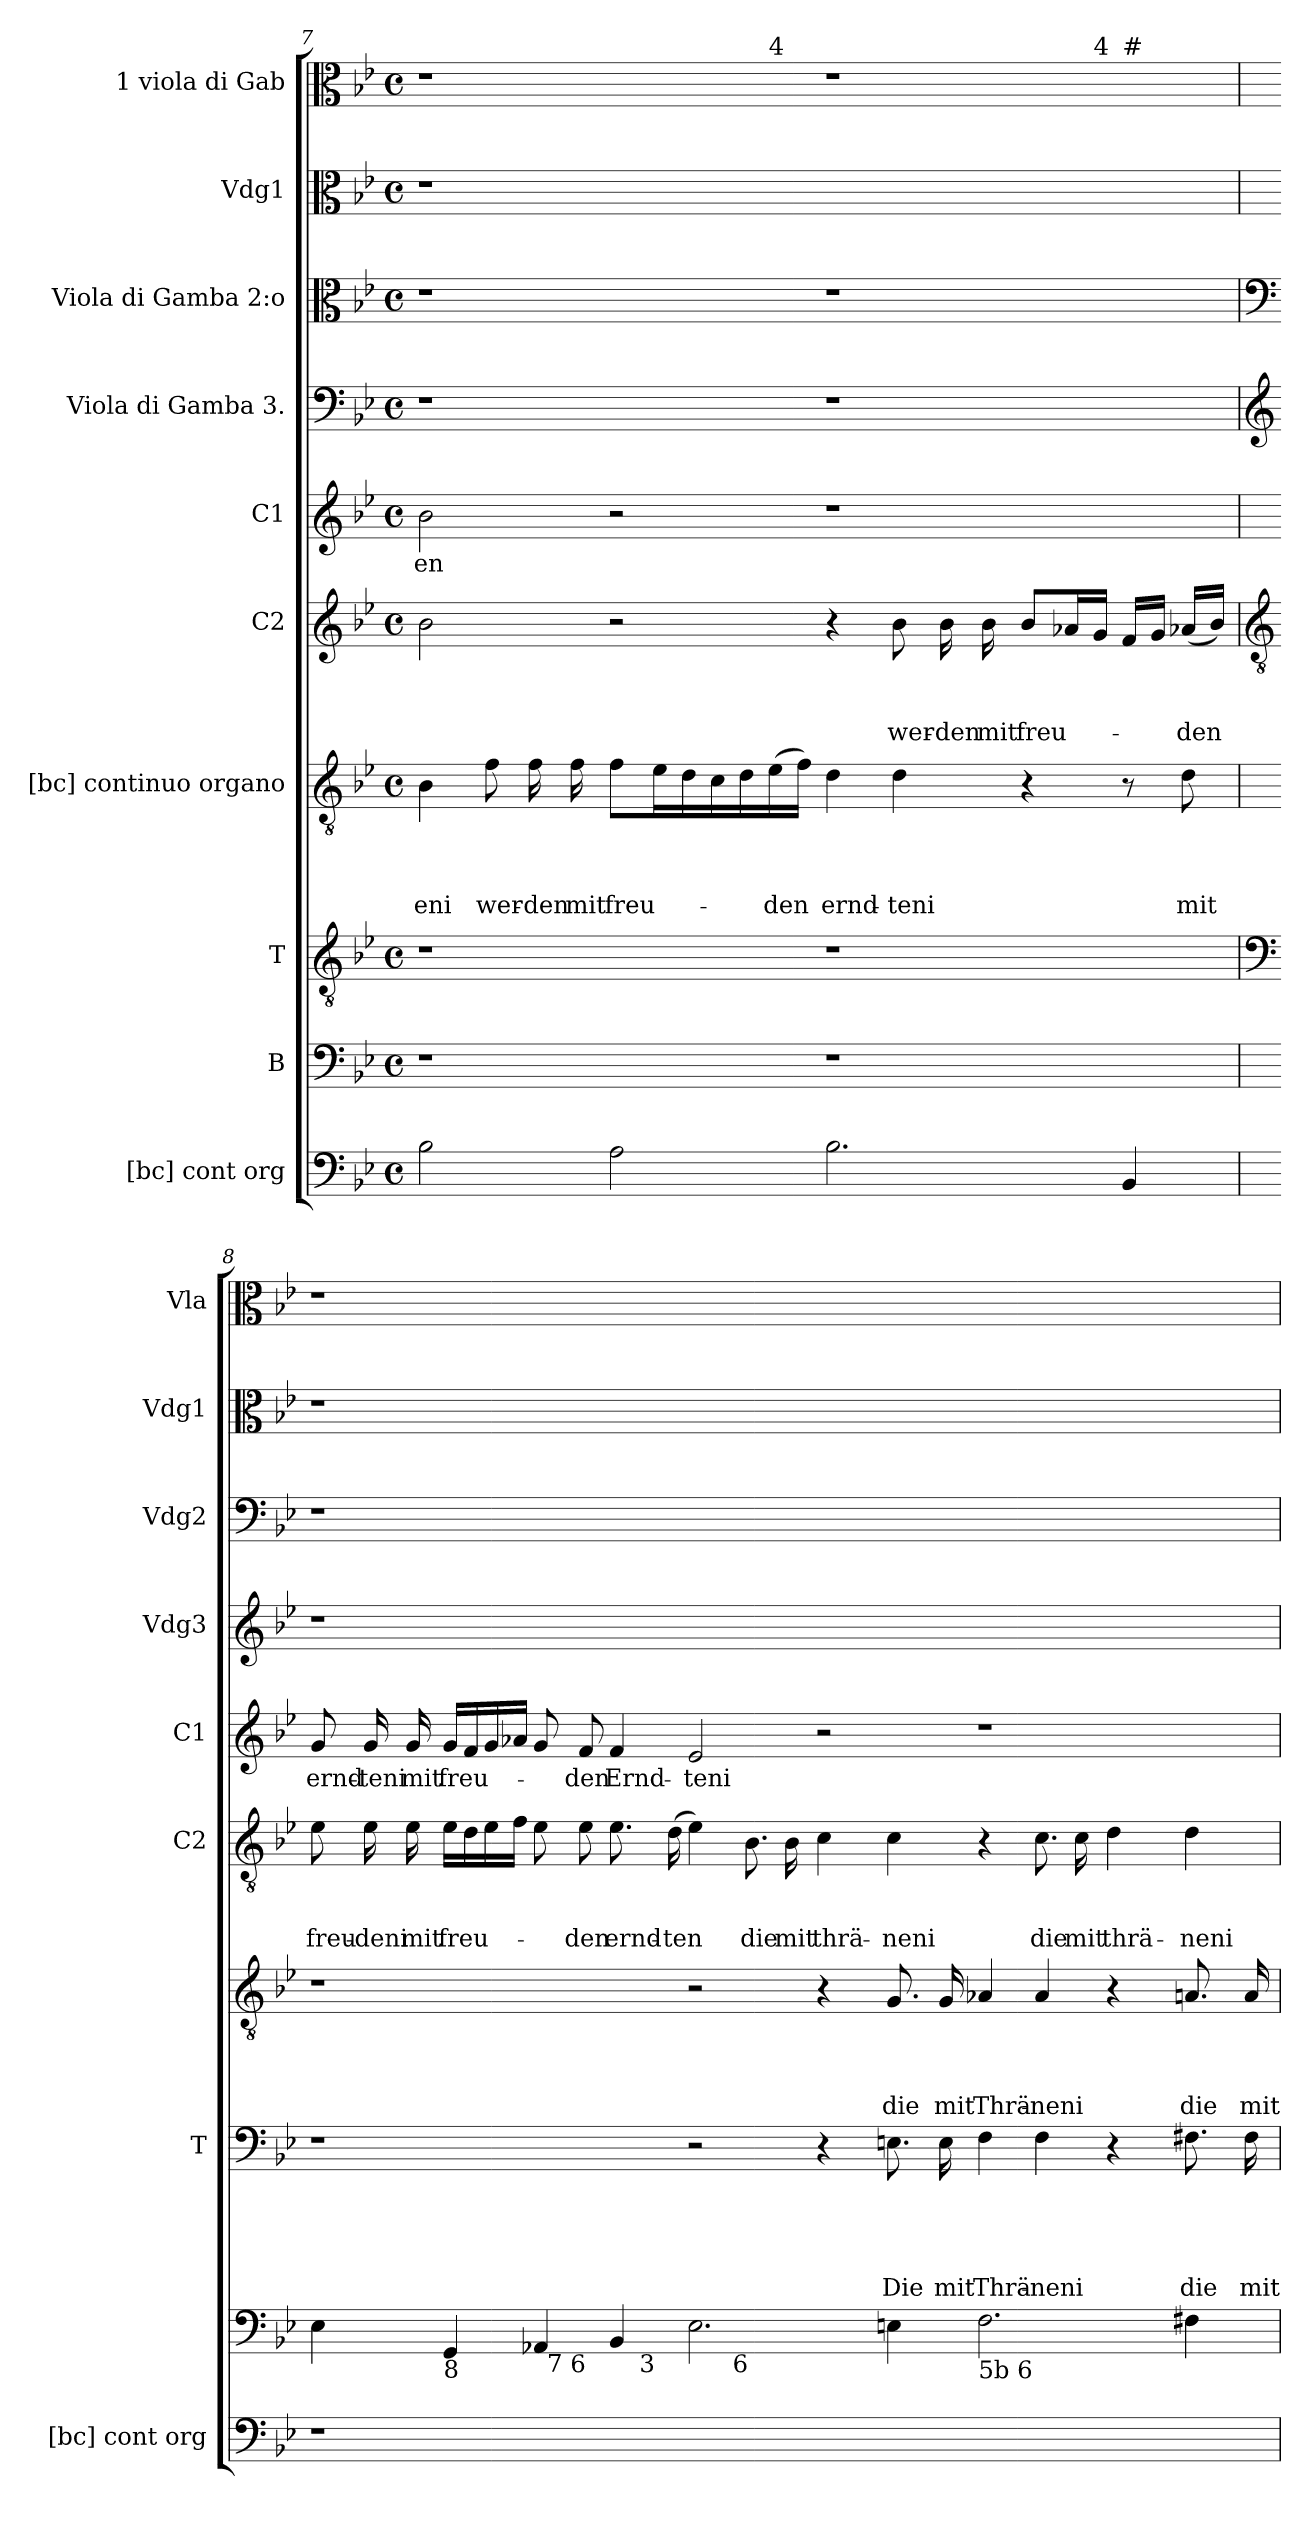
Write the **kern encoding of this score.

**kern	**kern	**kern	**text	**text	**text	**text	**text	**kern	**text	**text	**text	**text	**kern	**text	**text	**text	**kern	**text	**kern	**kern	**kern	**kern
*part10	*part9	*part8	*part8	*part8	*part8	*part8	*part8	*part7	*part7	*part7	*part7	*part7	*part6	*part6	*part6	*part6	*part5	*part5	*part4	*part3	*part2	*part1
*staff10	*staff9	*staff8	*staff8	*staff8	*staff8	*staff8	*staff8	*staff7	*staff7	*staff7	*staff7	*staff7	*staff6	*staff6	*staff6	*staff6	*staff5	*staff5	*staff4	*staff3	*staff2	*staff1
*I"[bc] cont org	*I"B	*I"T	*	*	*	*	*	*I"[bc] continuo organo	*	*	*	*	*I"C2	*	*	*	*I"C1	*	*I"Viola di Gamba 3.	*I"Viola di Gamba 2:o	*I"Vdg1	*I"1 viola di Gab
*I'[bc] cont org	*	*I'T	*	*	*	*	*	*	*	*	*	*	*I'C2	*	*	*	*I'C1	*	*I'Vdg3	*I'Vdg2	*I'Vdg1	*I'Vla
!!LO:LB:g=z
*clefF4	*clefF4	*clefGv2	*	*	*	*	*	*clefGv2	*	*	*	*	*clefG2	*	*	*	*clefG2	*	*clefF4	*clefC3	*clefC3	*clefC3
*k[b-e-]	*k[b-e-]	*k[b-e-]	*	*	*	*	*	*k[b-e-]	*	*	*	*	*k[b-e-]	*	*	*	*k[b-e-]	*	*k[b-e-]	*k[b-e-]	*k[b-e-]	*k[b-e-]
*B-:	*B-:	*B-:	*	*	*	*	*	*B-:	*	*	*	*	*B-:	*	*	*	*B-:	*	*B-:	*B-:	*B-:	*B-:
*M4/4	*M4/4	*M4/4	*	*	*	*	*	*M4/4	*	*	*	*	*M4/4	*	*	*	*M4/4	*	*M4/4	*M4/4	*M4/4	*M4/4
*met(c)	*met(c)	*met(c)	*	*	*	*	*	*met(c)	*	*	*	*	*met(c)	*	*	*	*met(c)	*	*met(c)	*met(c)	*met(c)	*met(c)
=7	=7	=7	=7	=7	=7	=7	=7	=7	=7	=7	=7	=7	=7	=7	=7	=7	=7	=7	=7	=7	=7	=7
!	!	!	!	!	!	!	!	!	!	!	!	!	!	!	!	!	!	!	!	!	!	!LO:TX:a:t=#
!	!	!	!	!	!	!	!	!	!	!	!	!LO:LY:b	!	!	!	!	!	!LO:LY:b	!	!	!	!
*	*	*	*	*	*	*	*	*	*	*	*	*	*	*	*	*	*	*	*	*	*	*^
*	*	*	*	*	*	*	*	*	*	*	*	*	*	*	*	*	*	*	*	*	*	*	*^
*	*	*	*	*	*	*	*	*	*	*	*	*	*	*	*	*	*	*	*	*	*	*	*	*^
2B-\	1r	1r	.	.	.	.	.	4B-\	.	.	.	-eni	2b-\	.	.	.	2b-\	-en	1r	1r	1r	1r	2..ryy	1ryy	1..ryy
!	!	!	!	!	!	!	!	!	!	!	!	!LO:LY:b	!	!	!	!	!	!	!	!	!	!	!	!	!
.	.	.	.	.	.	.	.	8f\	.	.	.	wer-	.	.	.	.	.	.	.	.	.	.	.	.	.
!	!	!	!	!	!	!	!	!	!	!	!	!LO:LY:b	!	!	!	!	!	!	!	!	!	!	!	!	!
.	.	.	.	.	.	.	.	16f\	.	.	.	-den	.	.	.	.	.	.	.	.	.	.	.	.	.
!	!	!	!	!	!	!	!	!	!	!	!	!LO:LY:b	!	!	!	!	!	!	!	!	!	!	!	!	!
.	.	.	.	.	.	.	.	16f\	.	.	.	mit	.	.	.	.	.	.	.	.	.	.	.	.	.
!	!	!	!	!	!	!	!	!	!	!	!	!LO:LY:b	!	!	!	!	!	!	!	!	!	!	!	!	!
2A>\	.	.	.	.	.	.	.	8f\L	.	.	.	freu-	2r	.	.	.	2r	.	.	.	.	.	.	.	.
.	.	.	.	.	.	.	.	16e-\L	.	.	.	.	.	.	.	.	.	.	.	.	.	.	.	.	.
.	.	.	.	.	.	.	.	16d\	.	.	.	.	.	.	.	.	.	.	.	.	.	.	.	.	.
.	.	.	.	.	.	.	.	16c\	.	.	.	.	.	.	.	.	.	.	.	.	.	.	.	.	.
.	.	.	.	.	.	.	.	16d\	.	.	.	.	.	.	.	.	.	.	.	.	.	.	.	.	.
!	!	!	!	!	!	!	!	!	!	!	!	!	!	!	!	!	!	!	!	!	!	!	!LO:TX:a:t=4	!	!
!	!	!	!	!	!	!	!	!	!	!	!	!LO:LY:b	!	!	!	!	!	!	!	!	!	!	!	!	!
.	.	.	.	.	.	.	.	(>16e-\	.	.	.	-den	.	.	.	.	.	.	.	.	.	.	1ryy	.	.
.	.	.	.	.	.	.	.	16f\JJ)	.	.	.	.	.	.	.	.	.	.	.	.	.	.	.	.	.
!	!	!	!	!	!	!	!	!	!	!	!	!LO:LY:b	!	!	!	!	!	!	!	!	!	!	!	!	!
2.B-\	1r	1r	.	.	.	.	.	4d\	.	.	.	ernd-	4r	.	.	.	1r	.	1r	1r	1ryy	1r	.	2ryy	.
!	!	!	!	!	!	!	!	!	!	!	!	!LO:LY:b	!	!	!	!LO:LY:b	!	!	!	!	!	!	!	!	!
.	.	.	.	.	.	.	.	4d\	.	.	.	-teni	8b-\	.	.	wer-	.	.	.	.	.	.	.	.	.
!	!	!	!	!	!	!	!	!	!	!	!	!	!	!	!	!LO:LY:b	!	!	!	!	!	!	!	!	!
.	.	.	.	.	.	.	.	.	.	.	.	.	16b-\	.	.	-den	.	.	.	.	.	.	.	.	.
!	!	!	!	!	!	!	!	!	!	!	!	!	!	!	!	!LO:LY:b	!	!	!	!	!	!	!	!	!
.	.	.	.	.	.	.	.	.	.	.	.	.	16b-\	.	.	mit	.	.	.	.	.	.	.	.	.
!	!	!	!	!	!	!	!	!	!	!	!	!	!	!	!	!LO:LY:b	!	!	!	!	!	!	!	!	!
.	.	.	.	.	.	.	.	4r	.	.	.	.	8b-/L	.	.	freu-	.	.	.	.	.	.	.	8.ryy	.
.	.	.	.	.	.	.	.	.	.	.	.	.	16a-X/L	.	.	.	.	.	.	.	.	.	.	.	.
!	!	!	!	!	!	!	!	!	!	!	!	!	!	!	!	!	!	!	!	!	!	!	!	!LO:TX:a:t=4	!
.	.	.	.	.	.	.	.	.	.	.	.	.	16g/JJ	.	.	.	.	.	.	.	.	.	.	4ryy	.
!	!	!	!	!	!	!	!	!	!	!	!	!	!	!	!	!	!	!	!	!	!	!	!	!	!LO:TX:a:t=#
4BB-/	.	.	.	.	.	.	.	8r	.	.	.	.	16f/LL	.	.	.	.	.	.	.	.	.	.	.	4ryy
.	.	.	.	.	.	.	.	.	.	.	.	.	16g/JJ	.	.	.	.	.	.	.	.	.	.	.	.
!	!	!	!	!	!	!	!	!	!	!	!	!LO:LY:b	!	!	!	!LO:LY:b	!	!	!	!	!	!	!	!	!
.	.	.	.	.	.	.	.	8d\	.	.	.	mit	(<16a-X/LL	.	.	-den	.	.	.	.	.	.	8ryy	.	.
.	.	.	.	.	.	.	.	.	.	.	.	.	16b-/JJ)	.	.	.	.	.	.	.	.	.	.	16ryy	.
*	*	*	*	*	*	*	*	*	*	*	*	*	*	*	*	*	*	*	*	*	*	*v	*v	*v	*v
!!LO:PB:g=z
=8	=8	=8	=8	=8	=8	=8	=8	=8	=8	=8	=8	=8	=8	=8	=8	=8	=8	=8	=8	=8	=8	=8
*	*	*clefF4	*	*	*	*	*	*	*	*	*	*	*clefGv2	*	*	*	*	*	*clefG2	*clefF4	*	*
*	*	*	*	*	*	*	*	*	*	*	*	*	*	*	*	*	*	*	*	*	*	*^
*	*	*	*	*	*	*	*	*	*	*	*	*	*	*	*	*	*	*	*	*	*	*	*^
*	*	*	*	*	*	*	*	*	*	*	*	*	*	*	*	*	*	*	*	*	*	*	*	*^
!	!	!	!	!	!	!	!	!	!	!	!	!	!	!	!	!LO:LY:b	!	!LO:LY:b	!	!	!	!	!	!	!
*	*^	*	*	*	*	*	*	*	*	*	*	*	*	*	*	*	*	*	*	*	*	*	*	*	*
*	*	*^	*	*	*	*	*	*	*	*	*	*	*	*	*	*	*	*	*	*	*	*	*	*	*	*
*	*	*	*^	*	*	*	*	*	*	*	*	*	*	*	*	*	*	*	*	*	*	*	*	*	*	*	*
*	*	*	*	*^	*	*	*	*	*	*	*	*	*	*	*	*	*	*	*	*	*	*	*	*	*v	*v	*v	*v
1r	4E-\	2ryy	2ryy	2ryy	1ryy	1r	.	.	.	.	.	1r	.	.	.	.	8e-\	.	.	freu-	8g/	ernd-	1r	1r	1r	1r
!	!	!	!	!	!	!	!	!	!	!	!	!	!	!	!	!	!	!	!	!LO:LY:b:rj	!	!LO:LY:b:rj	!	!	!	!
.	.	.	.	.	.	.	.	.	.	.	.	.	.	.	.	.	16e-\	.	.	-deni	16g/	-teni	.	.	.	.
!	!	!	!	!	!	!	!	!	!	!	!	!	!	!	!	!	!	!	!	!LO:LY:b	!	!LO:LY:b	!	!	!	!
.	.	.	.	.	.	.	.	.	.	.	.	.	.	.	.	.	16e-\	.	.	mit	16g/	mit	.	.	.	.
!	!LO:TX:b:t=8	!	!	!	!	!	!	!	!	!	!	!	!	!	!	!	!	!	!	!	!	!	!	!	!	!
!	!	!	!	!	!	!	!	!	!	!	!	!	!	!	!	!	!	!	!	!LO:LY:b	!	!LO:LY:b	!	!	!	!
.	4GG</	.	.	.	.	.	.	.	.	.	.	.	.	.	.	.	16e-\LL	.	.	freu-	16g/LL	freu-	.	.	.	.
.	.	.	.	.	.	.	.	.	.	.	.	.	.	.	.	.	16d\	.	.	.	16f/	.	.	.	.	.
.	.	.	.	.	.	.	.	.	.	.	.	.	.	.	.	.	16e-\	.	.	.	16g/	.	.	.	.	.
.	.	.	.	.	.	.	.	.	.	.	.	.	.	.	.	.	16f\JJ	.	.	.	16a-X/JJ	.	.	.	.	.
.	4AA-X/	32ryy	16..ryy	4ryy	.	.	.	.	.	.	.	.	.	.	.	.	8e-\	.	.	.	8g/	.	.	.	.	.
!	!	!LO:TX:b:t=7	!	!	!	!	!	!	!	!	!	!	!	!	!	!	!	!	!	!	!	!	!	!	!	!
.	.	1ryy	.	.	.	.	.	.	.	.	.	.	.	.	.	.	.	.	.	.	.	.	.	.	.	.
!	!	!	!LO:TX:b:t=6	!	!	!	!	!	!	!	!	!	!	!	!	!	!	!	!	!	!	!	!	!	!	!
.	.	.	1ryy	.	.	.	.	.	.	.	.	.	.	.	.	.	.	.	.	.	.	.	.	.	.	.
!	!	!	!	!	!	!	!	!	!	!	!	!	!	!	!	!	!	!	!	!LO:LY:b	!	!LO:LY:b	!	!	!	!
.	.	.	.	.	.	.	.	.	.	.	.	.	.	.	.	.	8e-\	.	.	-den	8f/	-den	.	.	.	.
!	!	!	!	!	!	!	!	!	!	!	!	!	!	!	!	!	!	!	!	!LO:LY:b	!	!LO:LY:b	!	!	!	!
.	4BB-</	.	.	16ryy	.	.	.	.	.	.	.	.	.	.	.	.	8.e-\	.	.	ernd-	4f/	Ernd-	.	.	.	.
.	.	.	.	64ryy	.	.	.	.	.	.	.	.	.	.	.	.	.	.	.	.	.	.	.	.	.	.
!	!	!	!	!LO:TX:b:t=3	!	!	!	!	!	!	!	!	!	!	!	!	!	!	!	!	!	!	!	!	!	!
.	.	.	.	1ryy	.	.	.	.	.	.	.	.	.	.	.	.	.	.	.	.	.	.	.	.	.	.
!	!	!	!	!	!	!	!	!	!	!	!	!	!	!	!	!	!	!	!	!LO:LY:b	!	!	!	!	!	!
.	.	.	.	.	.	.	.	.	.	.	.	.	.	.	.	.	(>16d\	.	.	-ten	.	.	.	.	.	.
!	!	!	!	!	!	!	!	!	!	!	!	!	!	!	!	!	!	!	!	!	!	!LO:LY:b	!	!	!	!
0ryy	2.E-\	.	.	.	8..ryy	2r	.	.	.	.	.	2r	.	.	.	.	4e-\)	.	.	.	2e-/	-teni	0ryy	0ryy	0ryy	0ryy
!	!	!	!	!	!LO:TX:b:t=6	!	!	!	!	!	!	!	!	!	!	!	!	!	!	!	!	!	!	!	!	!
.	.	.	.	.	1ryy	.	.	.	.	.	.	.	.	.	.	.	.	.	.	.	.	.	.	.	.	.
!	!	!	!	!	!	!	!	!	!	!	!	!	!	!	!	!	!	!	!	!LO:LY:b	!	!	!	!	!	!
.	.	.	.	.	.	.	.	.	.	.	.	.	.	.	.	.	8.B-\	.	.	die	.	.	.	.	.	.
!	!	!	!	!	!	!	!	!	!	!	!	!	!	!	!	!	!	!	!	!LO:LY:b	!	!	!	!	!	!
.	.	.	.	.	.	.	.	.	.	.	.	.	.	.	.	.	16B-\	.	.	mit	.	.	.	.	.	.
!	!	!	!	!	!	!	!	!	!	!	!	!	!	!	!	!	!	!	!	!LO:LY:b	!	!	!	!	!	!
.	.	.	.	.	.	4r	.	.	.	.	.	4r	.	.	.	.	4c\	.	.	thrä-	2r	.	.	.	.	.
.	.	1ryy	.	.	.	.	.	.	.	.	.	.	.	.	.	.	.	.	.	.	.	.	.	.	.	.
.	.	.	1ryy	.	.	.	.	.	.	.	.	.	.	.	.	.	.	.	.	.	.	.	.	.	.	.
!	!	!	!	!	!	!	!	!	!	!	!LO:LY:b	!	!	!	!	!LO:LY:b	!	!	!	!LO:LY:b:rj	!	!	!	!	!	!
.	4En>\	.	.	.	.	8.En\	.	.	.	.	Die	8.G/	.	.	.	die	4c\	.	.	-neni	.	.	.	.	.	.
.	.	.	.	1ryy	.	.	.	.	.	.	.	.	.	.	.	.	.	.	.	.	.	.	.	.	.	.
!	!	!	!	!	!	!	!	!	!	!	!LO:LY:b	!	!	!	!	!LO:LY:b	!	!	!	!	!	!	!	!	!	!
.	.	.	.	.	.	16E\	.	.	.	.	mit	16G/	.	.	.	mit	.	.	.	.	.	.	.	.	.	.
!	!LO:TX:b:t=5b 6	!	!	!	!	!	!	!	!	!	!	!	!	!	!	!	!	!	!	!	!	!	!	!	!	!
!	!	!	!	!	!	!	!	!	!	!	!LO:LY:b	!	!	!	!	!LO:LY:b	!	!	!	!	!	!	!	!	!	!
.	2.F\	.	.	.	.	4F\	.	.	.	.	Thrä-	4A-X/	.	.	.	Thrä-	4r	.	.	.	1r	.	.	.	.	.
.	.	.	.	.	2ryy	.	.	.	.	.	.	.	.	.	.	.	.	.	.	.	.	.	.	.	.	.
!	!	!	!	!	!	!	!	!	!	!	!LO:LY:b:rj	!	!	!	!	!LO:LY:b:rj	!	!	!	!LO:LY:b	!	!	!	!	!	!
.	.	.	.	.	.	4F\	.	.	.	.	-neni	4A-/	.	.	.	-neni	8.c\	.	.	die	.	.	.	.	.	.
!	!	!	!	!	!	!	!	!	!	!	!	!	!	!	!	!	!	!	!	!LO:LY:b	!	!	!	!	!	!
.	.	.	.	.	.	.	.	.	.	.	.	.	.	.	.	.	16c\	.	.	mit	.	.	.	.	.	.
!	!	!	!	!	!	!	!	!	!	!	!	!	!	!	!	!	!	!	!	!LO:LY:b	!	!	!	!	!	!
.	.	.	.	.	.	4r	.	.	.	.	.	4r	.	.	.	.	4d\	.	.	thrä-	.	.	.	.	.	.
.	.	4...ryy	.	.	.	.	.	.	.	.	.	.	.	.	.	.	.	.	.	.	.	.	.	.	.	.
.	.	.	4ryy	.	.	.	.	.	.	.	.	.	.	.	.	.	.	.	.	.	.	.	.	.	.	.
.	.	.	.	.	4ryy	.	.	.	.	.	.	.	.	.	.	.	.	.	.	.	.	.	.	.	.	.
!	!	!	!	!	!	!	!	!	!	!	!LO:LY:b	!	!	!	!	!LO:LY:b	!	!	!	!LO:LY:b:rj	!	!	!	!	!	!
.	4F#X>\	.	.	.	.	8.F#X\	.	.	.	.	die	8.An/	.	.	.	die	4d\	.	.	-neni	.	.	.	.	.	.
.	.	.	.	8ryy	.	.	.	.	.	.	.	.	.	.	.	.	.	.	.	.	.	.	.	.	.	.
.	.	.	8ryy	.	.	.	.	.	.	.	.	.	.	.	.	.	.	.	.	.	.	.	.	.	.	.
!	!	!	!	!	!	!	!	!	!	!	!LO:LY:b	!	!	!	!	!LO:LY:b	!	!	!	!	!	!	!	!	!	!
.	.	.	.	.	.	16F#\	.	.	.	.	mit	16A/	.	.	.	mit	.	.	.	.	.	.	.	.	.	.
.	.	.	.	32.ryy	.	.	.	.	.	.	.	.	.	.	.	.	.	.	.	.	.	.	.	.	.	.
.	.	.	.	.	32ryy	.	.	.	.	.	.	.	.	.	.	.	.	.	.	.	.	.	.	.	.	.
.	.	.	64ryy	.	.	.	.	.	.	.	.	.	.	.	.	.	.	.	.	.	.	.	.	.	.	.
*	*v	*v	*v	*v	*v	*	*	*	*	*	*	*	*	*	*	*	*	*	*	*	*	*	*	*	*	*
=	=	=	=	=	=	=	=	=	=	=	=	=	=	=	=	=	=	=	=	=	=	=
*-	*-	*-	*-	*-	*-	*-	*-	*-	*-	*-	*-	*-	*-	*-	*-	*-	*-	*-	*-	*-	*-	*-
